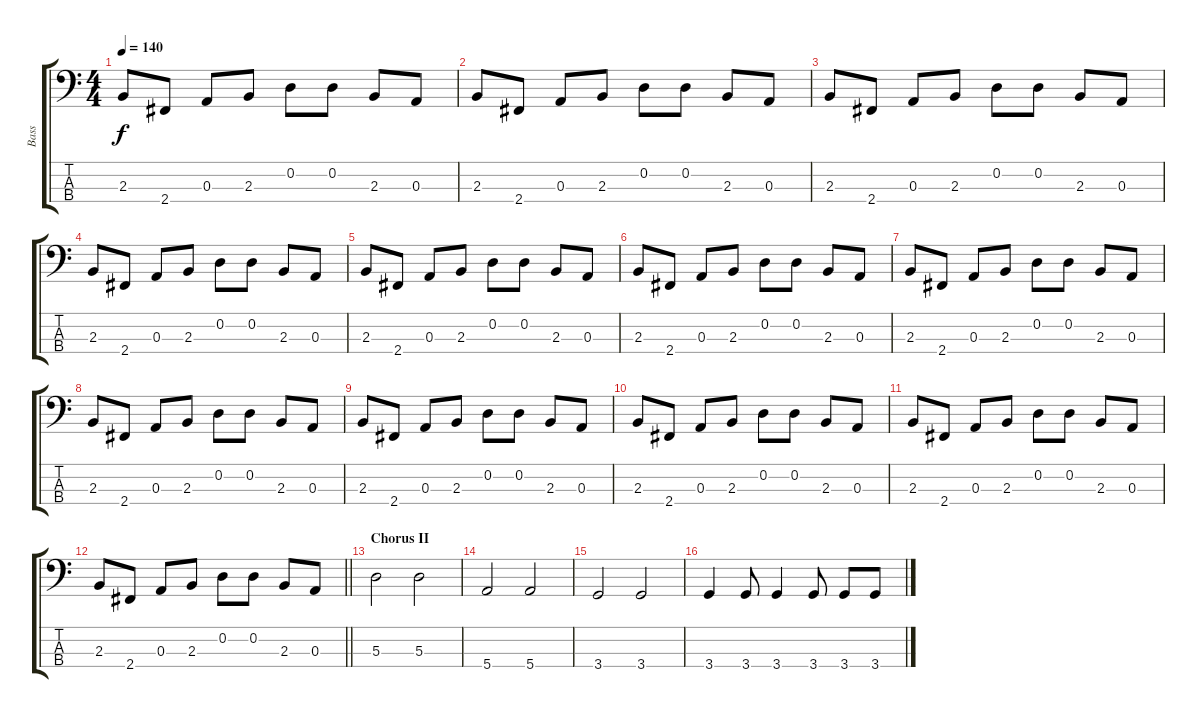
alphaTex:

\track ("Bass" "Bass") {instrument electricbasspick}
\staff {score tabs}
\tuning (G2 D2 A1 E1) {hide}
\ts (4 4)
\tempo 140
\clef f4
\ks c
2.3.8{dy f} 2.4.8 0.3.8 2.3.8 0.2.8 0.2.8 2.3.8 0.3.8 |
2.3.8 2.4.8 0.3.8 2.3.8 0.2.8 0.2.8 2.3.8 0.3.8 |
2.3.8 2.4.8 0.3.8 2.3.8 0.2.8 0.2.8 2.3.8 0.3.8 |
2.3.8 2.4.8 0.3.8 2.3.8 0.2.8 0.2.8 2.3.8 0.3.8 |
2.3.8 2.4.8 0.3.8 2.3.8 0.2.8 0.2.8 2.3.8 0.3.8 |
2.3.8 2.4.8 0.3.8 2.3.8 0.2.8 0.2.8 2.3.8 0.3.8 |
2.3.8 2.4.8 0.3.8 2.3.8 0.2.8 0.2.8 2.3.8 0.3.8 |
2.3.8 2.4.8 0.3.8 2.3.8 0.2.8 0.2.8 2.3.8 0.3.8 |
2.3.8 2.4.8 0.3.8 2.3.8 0.2.8 0.2.8 2.3.8 0.3.8 |
2.3.8 2.4.8 0.3.8 2.3.8 0.2.8 0.2.8 2.3.8 0.3.8 |
2.3.8 2.4.8 0.3.8 2.3.8 0.2.8 0.2.8 2.3.8 0.3.8 |
\barLineRight lightlight
2.3.8 2.4.8 0.3.8 2.3.8 0.2.8 0.2.8 2.3.8 0.3.8 |
\section ("" "Chorus II")
5.3.2 5.3.2 |
5.4.2 5.4.2 |
3.4.2 3.4.2 |
3.4.4 3.4.8 3.4.4 3.4.8 3.4.8 3.4.8
